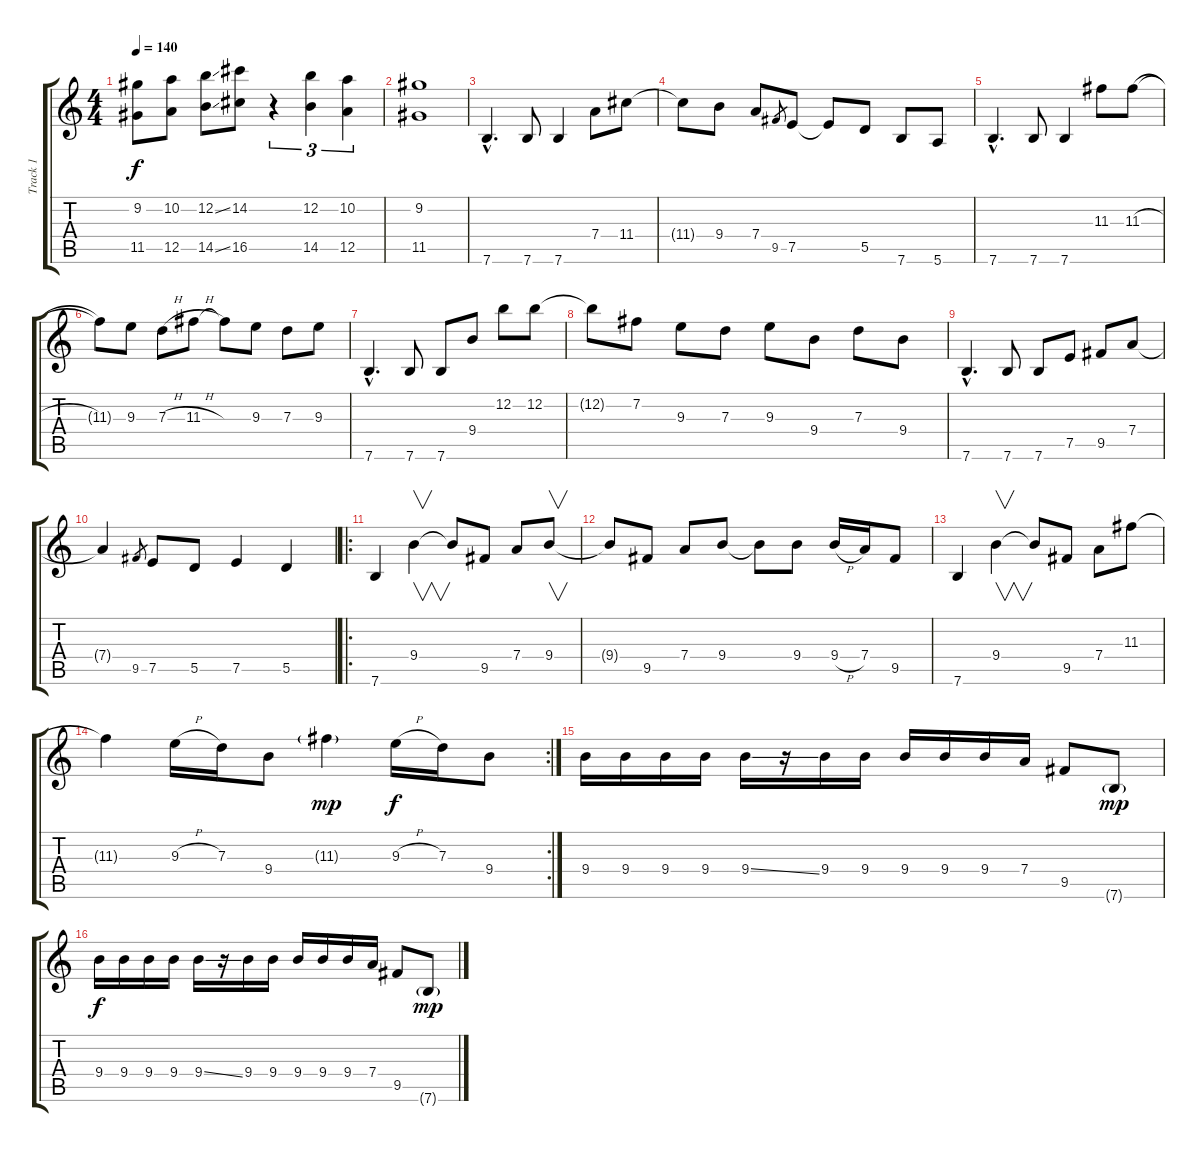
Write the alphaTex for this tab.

\track ("Track 1" "Track 1") {instrument overdrivenguitar}
\staff {score tabs}
\tuning (E4 B3 G3 D3 A2 E2) {hide}
\ts (4 4)
\tempo 140
\clef g2
\ks c
(9.2 11.5).8{dy f} (10.2 12.5).8 (12.2{ss} 14.5{ss}).8 (14.2 16.5).8 r.4{tu (3 2)} (12.2 14.5).4{tu (3 2)} (10.2 12.5).4{tu (3 2)} |
(9.2 11.5).1 |
7.6{hac}.4{d} 7.6.8 7.6.4 7.4.8 11.4.8 |
11.4{t}.8 9.4.8 7.4.8 9.5.8{gr} 7.5.8 7.5{t}.8 5.5.8 7.6.8 5.6.8 |
7.6{hac}.4{d} 7.6.8 7.6.4 11.3.8 11.3{h}.8 |
11.3{t}.8 9.3.8 7.3{h}.8 11.3{h}.8 11.3{t}.8 9.3.8 7.3.8 9.3.8 |
7.6{hac}.4{d} 7.6.8 7.6.8 9.4.8 12.2.8 12.2.8 |
12.2{t}.8 7.2.8 9.3.8 7.3.8 9.3.8 9.4.8 7.3.8 9.4.8 |
7.6{hac}.4{d} 7.6.8 7.6.8 7.5.8 9.5.8 7.4.8 |
7.4{t}.4 9.5.8{gr} 7.5.8 5.5.8 7.5.4 5.5.4 |
\ro
7.6.4 9.4.4{v} 9.4{t}.8 9.5.8 7.4.8 9.4.8{v} |
9.4{t}.8 9.5.8 7.4.8 9.4.8 9.4{t}.8 9.4.8 9.4{h}.16 7.4.16 9.5.8 |
7.6.4 9.4.4{v} 9.4{t}.8 9.5.8 7.4.8 11.3.8 |
\rc 2
11.3{t}.4 9.3{h}.16 7.3.16 9.4.8 11.3{g}.4{dy mp} 9.3{h}.16{dy f} 7.3.16 9.4.8 |
9.4.16 9.4.16 9.4.16 9.4.16 9.4{ss}.16 r.16 9.4.16 9.4.16 9.4.16 9.4.16 9.4.16 7.4.16 9.5.8 7.6{g}.8{dy mp} |
9.4.16{dy f} 9.4.16 9.4.16 9.4.16 9.4{ss}.16 r.16 9.4.16 9.4.16 9.4.16 9.4.16 9.4.16 7.4.16 9.5.8 7.6{g}.8{dy mp}
